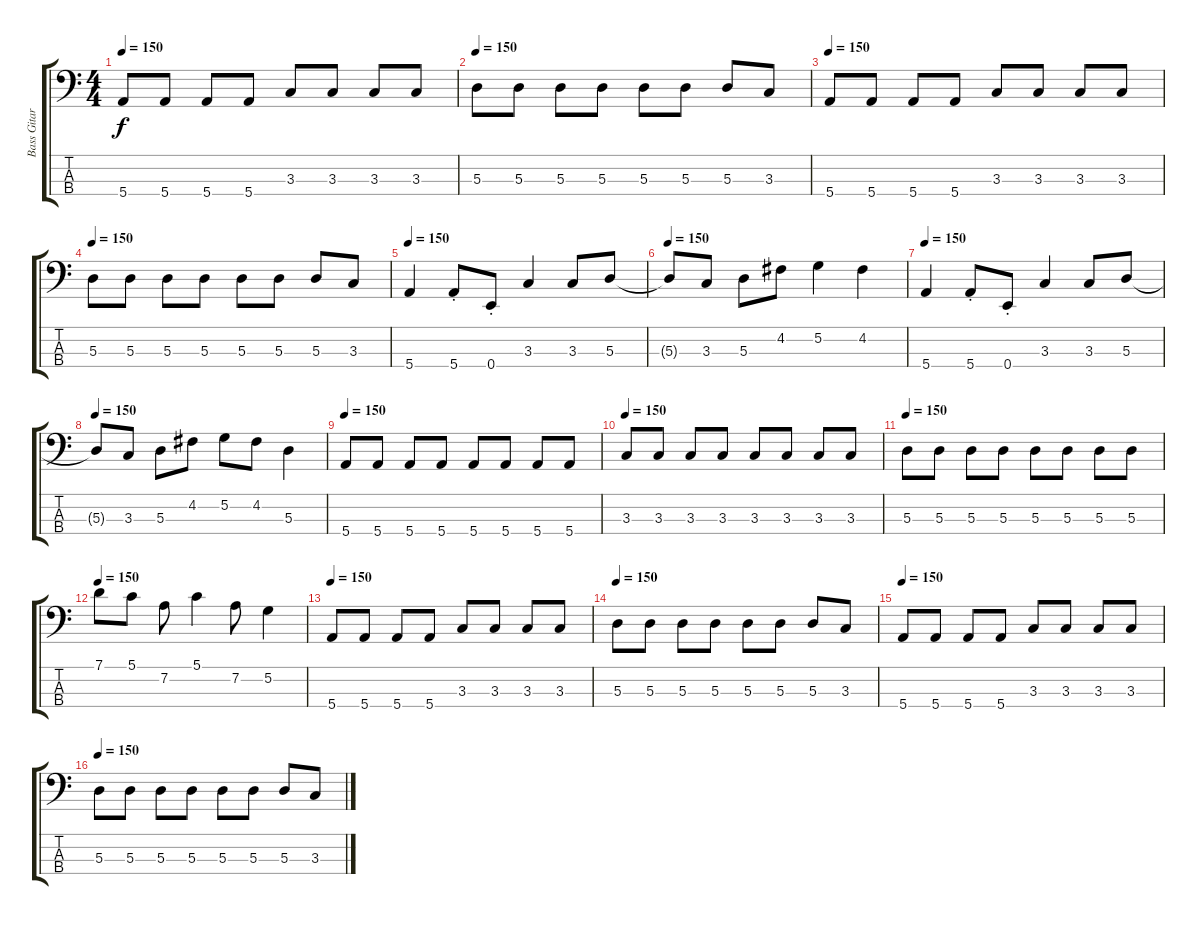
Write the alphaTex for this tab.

\track ("Bass Gitara" "Bass Gitar") {instrument electricbassfinger}
\staff {score tabs}
\tuning (G2 D2 A1 E1) {hide}
\ts (4 4)
\tempo 150
\clef f4
\ks aminor
5.4.8{dy f} 5.4.8 5.4.8 5.4.8 3.3.8 3.3.8 3.3.8 3.3.8 |
\tempo 150
5.3.8 5.3.8 5.3.8 5.3.8 5.3.8 5.3.8 5.3.8 3.3.8 |
\tempo 150
5.4.8 5.4.8 5.4.8 5.4.8 3.3.8 3.3.8 3.3.8 3.3.8 |
\tempo 150
5.3.8 5.3.8 5.3.8 5.3.8 5.3.8 5.3.8 5.3.8 3.3.8 |
\tempo 150
5.4.4 5.4{st}.8 0.4{st}.8 3.3.4 3.3.8 5.3.8 |
\tempo 150
5.3{t}.8 3.3.8 5.3.8 4.2.8 5.2.4 4.2.4 |
\tempo 150
5.4.4 5.4{st}.8 0.4{st}.8 3.3.4 3.3.8 5.3.8 |
\tempo 150
5.3{t}.8 3.3.8 5.3.8 4.2.8 5.2.8 4.2.8 5.3.4 |
\tempo 150
5.4.8 5.4.8 5.4.8 5.4.8 5.4.8 5.4.8 5.4.8 5.4.8 |
\tempo 150
3.3.8 3.3.8 3.3.8 3.3.8 3.3.8 3.3.8 3.3.8 3.3.8 |
\tempo 150
5.3.8 5.3.8 5.3.8 5.3.8 5.3.8 5.3.8 5.3.8 5.3.8 |
\tempo 150
7.1.8 5.1.8 7.2.8 5.1.4 7.2.8 5.2.4 |
\tempo 150
5.4.8 5.4.8 5.4.8 5.4.8 3.3.8 3.3.8 3.3.8 3.3.8 |
\tempo 150
5.3.8 5.3.8 5.3.8 5.3.8 5.3.8 5.3.8 5.3.8 3.3.8 |
\tempo 150
5.4.8 5.4.8 5.4.8 5.4.8 3.3.8 3.3.8 3.3.8 3.3.8 |
\tempo 150
5.3.8 5.3.8 5.3.8 5.3.8 5.3.8 5.3.8 5.3.8 3.3.8
